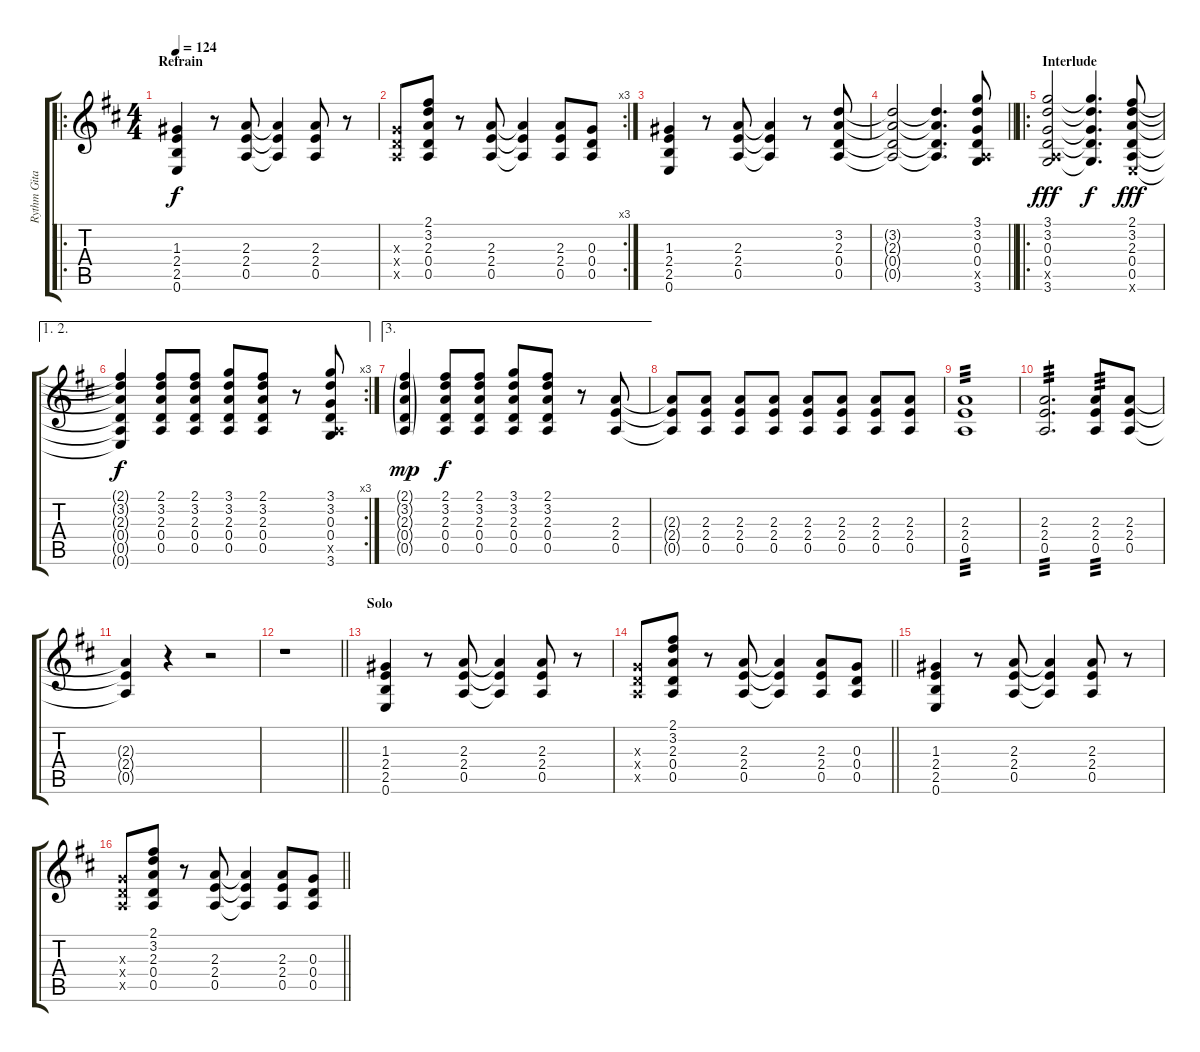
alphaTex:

\track ("Rythm Gitar - Mark Melchiorre Jr." "Rythm Gita") {instrument overdrivenguitar}
\staff {score tabs}
\tuning (E4 B3 G3 D3 A2 E2) {hide}
\ro
\ts (4 4)
\section ("" "Refrain")
\tempo 124
\clef g2
\ks d
(1.3 2.4 2.5 0.6).4{dy f} r.8 (2.3 2.4 0.5).8 (2.3{t} 2.4{t} 0.5{t}).4 (2.3 2.4 0.5).8 r.8 |
\rc 3
(0.3{x} 0.4{x} 0.5{x}).8 (2.1 3.2 2.3 0.4 0.5).8 r.8 (2.3 2.4 0.5).8 (2.3{t} 2.4{t} 0.5{t}).4 (2.3 2.4 0.5).8 (0.3 0.4 0.5).8 |
(1.3 2.4 2.5 0.6).4 r.8 (2.3 2.4 0.5).8 (2.3{t} 2.4{t} 0.5{t}).4 r.8 (3.2 2.3 0.4 0.5).8 |
\barLineRight lightlight
(3.2{t} 2.3{t} 0.4{t} 0.5{t}).2 (3.2{t} 2.3{t} 0.4{t} 0.5{t}).4{d} (3.1 3.2 0.3 0.4 0.5{x} 3.6).8 |
\ro
\section ("" "Interlude")
(3.1 3.2 0.3 0.4 0.5{x} 3.6).2{dy fff} (3.1{t} 3.2{t} 0.3{t} 0.4{t} 3.6{t}).4{d dy f} (2.1 3.2 2.3 0.4 0.5 0.6{x}).8{dy fff} |
\ae (1 2)
\rc 3
(2.1{t} 3.2{t} 2.3{t} 0.4{t} 0.5{t} 0.6{t}).4{dy f} (2.1 3.2 2.3 0.4 0.5).8 (2.1 3.2 2.3 0.4 0.5).8 (3.1 3.2 2.3 0.4 0.5).8 (2.1 3.2 2.3 0.4 0.5).8 r.8 (3.1 3.2 0.3 0.4 0.5{x} 3.6).8 |
\ae 3
(2.1{g} 3.2{g} 2.3{g} 0.4{g} 0.5{g}).4{dy mp} (2.1 3.2 2.3 0.4 0.5).8{dy f} (2.1 3.2 2.3 0.4 0.5).8 (3.1 3.2 2.3 0.4 0.5).8 (2.1 3.2 2.3 0.4 0.5).8 r.8 (2.3 2.4 0.5).8 |
(2.3{t} 2.4{t} 0.5{t}).8 (2.3 2.4 0.5).8 (2.3 2.4 0.5).8 (2.3 2.4 0.5).8 (2.3 2.4 0.5).8 (2.3 2.4 0.5).8 (2.3 2.4 0.5).8 (2.3 2.4 0.5).8 |
(2.3 2.4 0.5).1{tp 3} |
(2.3 2.4 0.5).2{d tp 3} (2.3 2.4 0.5).8{tp 3} (2.3 2.4 0.5).8 |
(2.3{t} 2.4{t} 0.5{t}).4 r.4 r.2 |
\barLineRight lightlight
r.1 |
\section ("" "Solo")
(1.3 2.4 2.5 0.6).4 r.8 (2.3 2.4 0.5).8 (2.3{t} 2.4{t} 0.5{t}).4 (2.3 2.4 0.5).8 r.8 |
\barLineRight lightlight
(0.3{x} 0.4{x} 0.5{x}).8 (2.1 3.2 2.3 0.4 0.5).8 r.8 (2.3 2.4 0.5).8 (2.3{t} 2.4{t} 0.5{t}).4 (2.3 2.4 0.5).8 (0.3 0.4 0.5).8 |
(1.3 2.4 2.5 0.6).4 r.8 (2.3 2.4 0.5).8 (2.3{t} 2.4{t} 0.5{t}).4 (2.3 2.4 0.5).8 r.8 |
\barLineRight lightlight
(0.3{x} 0.4{x} 0.5{x}).8 (2.1 3.2 2.3 0.4 0.5).8 r.8 (2.3 2.4 0.5).8 (2.3{t} 2.4{t} 0.5{t}).4 (2.3 2.4 0.5).8 (0.3 0.4 0.5).8
